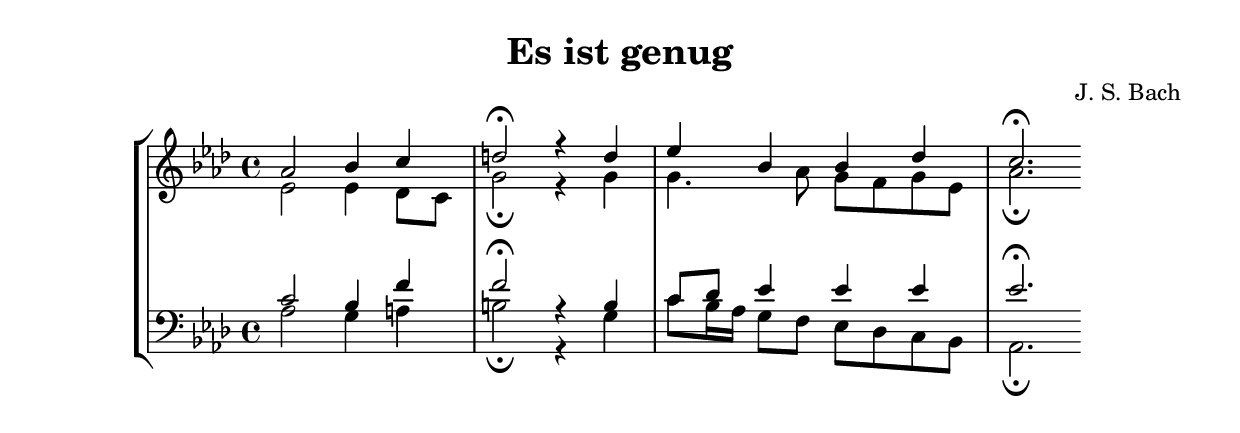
\version "2.19.5"

\language "english"

\header {
    composer = "J. S. Bach"
    title = "Es ist genug"
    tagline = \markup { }
}

\new StaffGroup <<
    \new Staff <<
        \key af \major
        \new Voice = "Soprano" {
            \voiceOne
            af'2 bf'4 c'' |
            d''2 ^\fermata r4 d'' | 
            ef'' bf' bf' df'' | 
            c''2. ^\fermata
        }
        \new Voice = "Alto" {
            \voiceTwo
            ef'2 ef'4 df'8 c'8 | 
            g'2 _\fermata r4 g' |
            g'4. af'8 g' f' g' ef' | 
            af'2. _\fermata
        }
    >>
    \new Staff <<
        \clef bass
        \key af \major
        \new Voice = "Tenor" {
            \voiceOne
            c'2 bf4 f' | 
            f'2 ^\fermata r4 b |
            c'8 df' ef'4 ef' ef' | 
            ef'2. ^\fermata
        }
        \new Voice = "Bass" {
            \voiceTwo
            af2 g4 a4 | 
            b2 _\fermata r4 g |
            c'8 bf16 af16 g8 f ef df c bf, | 
            af,2. _\fermata
        }
    >>
>>